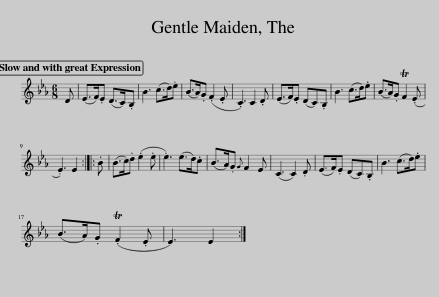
X:1
L:1/8
M:6/8
I:linebreak $
K:Eb
V:1 treble
V:1
 D | (E>F).E (D>C).B, | B3 (c>d).e | (B>A).G (.F2 .E | .C3) C2 .D | %5
 (E>F).E (DC).B, | B3 (c>d).e | (B>A).G TF2 (.E |$ .E3) E2 :: .B | %10
 (B>c).d (.e2 .e | .e3) (e>d).c | (B>A).G{G} F2 E | (C3 C2) .D | (E>F).E (DC).B, | %15
 B3 (c>d).e |$ (B>A).G (.TF2 .E | E3) E2 :| %18
